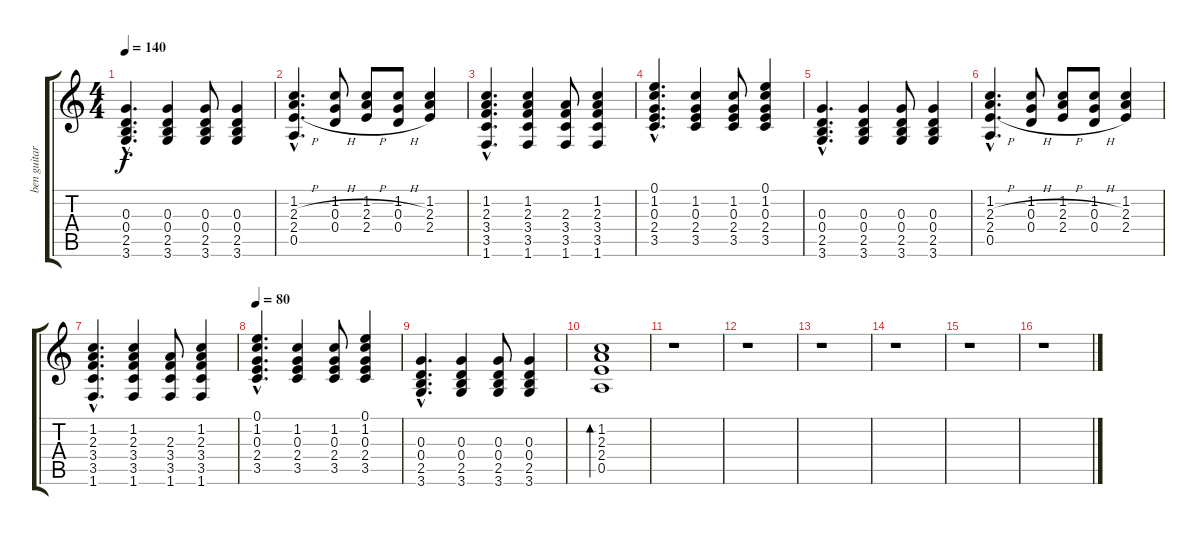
\track ("ben guitare" "ben guitar") {instrument acousticguitarsteel}
\staff {score tabs}
\tuning (E4 B3 G3 D3 A2 E2) {hide}
\ts (4 4)
\tempo 140
\clef g2
\ks c
(0.3{hac} 0.4{hac} 2.5{hac} 3.6{hac}).4{d dy f} (0.3 0.4 2.5 3.6).4 (0.3 0.4 2.5 3.6).8 (0.3 0.4 2.5 3.6).4 |
(1.2{hac} 2.3{h hac} 2.4{h hac} 0.5{hac}).4{d} (1.2 0.3{h} 0.4{h}).8 (1.2 2.3{h} 2.4{h}).8 (1.2 0.3{h} 0.4{h}).8 (1.2 2.3 2.4).4 |
(1.2{hac} 2.3{hac} 3.4{hac} 3.5{hac} 1.6{hac}).4{d} (1.2 2.3 3.4 3.5 1.6).4 (2.3 3.4 3.5 1.6).8 (1.2 2.3 3.4 3.5 1.6).4 |
(0.1{hac} 1.2{hac} 0.3{hac} 2.4{hac} 3.5{hac}).4{d} (1.2 0.3 2.4 3.5).4 (1.2 0.3 2.4 3.5).8 (0.1 1.2 0.3 2.4 3.5).4 |
(0.3{hac} 0.4{hac} 2.5{hac} 3.6{hac}).4{d} (0.3 0.4 2.5 3.6).4 (0.3 0.4 2.5 3.6).8 (0.3 0.4 2.5 3.6).4 |
(1.2{hac} 2.3{h hac} 2.4{h hac} 0.5{hac}).4{d} (1.2 0.3{h} 0.4{h}).8 (1.2 2.3{h} 2.4{h}).8 (1.2 0.3{h} 0.4{h}).8 (1.2 2.3 2.4).4 |
(1.2{hac} 2.3{hac} 3.4{hac} 3.5{hac} 1.6{hac}).4{d} (1.2 2.3 3.4 3.5 1.6).4 (2.3 3.4 3.5 1.6).8 (1.2 2.3 3.4 3.5 1.6).4 |
\tempo 80
(0.1{hac} 1.2{hac} 0.3{hac} 2.4{hac} 3.5{hac}).4{d} (1.2 0.3 2.4 3.5).4 (1.2 0.3 2.4 3.5).8 (0.1 1.2 0.3 2.4 3.5).4 |
(0.3{hac} 0.4{hac} 2.5{hac} 3.6{hac}).4{d} (0.3 0.4 2.5 3.6).4 (0.3 0.4 2.5 3.6).8 (0.3 0.4 2.5 3.6).4 |
(1.2 2.3 2.4 0.5).1{bd 480} |
r.1 |
r.1 |
r.1 |
r.1 |
r.1 |
r.1
